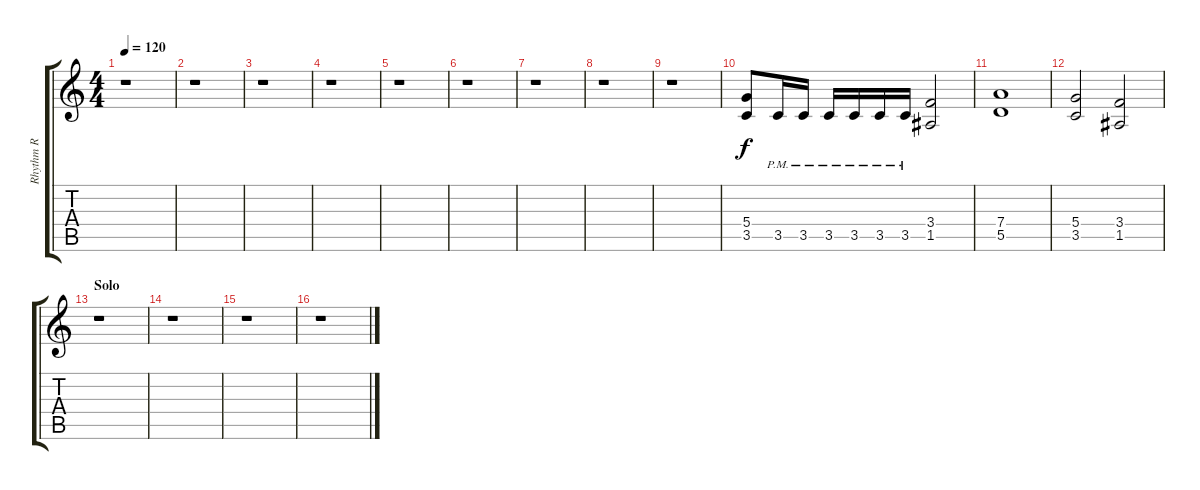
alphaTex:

\track ("Rhythm R" "Rhythm R") {instrument distortionguitar}
\staff {score tabs}
\tuning (E4 B3 G3 D3 A2 E2) {hide}
\ts (4 4)
\tempo 120
\clef g2
\ks c
r.1{dy f} |
r.1 |
r.1 |
r.1 |
r.1 |
r.1 |
r.1 |
r.1 |
r.1 |
(5.4 3.5).8 3.5{pm}.16 3.5{pm}.16 3.5{pm}.16 3.5{pm}.16 3.5{pm}.16 3.5{pm}.16 (3.4 1.5).2 |
(7.4 5.5).1 |
(5.4 3.5).2 (3.4 1.5).2 |
\section ("" "Solo")
r.1 |
r.1 |
r.1 |
r.1
